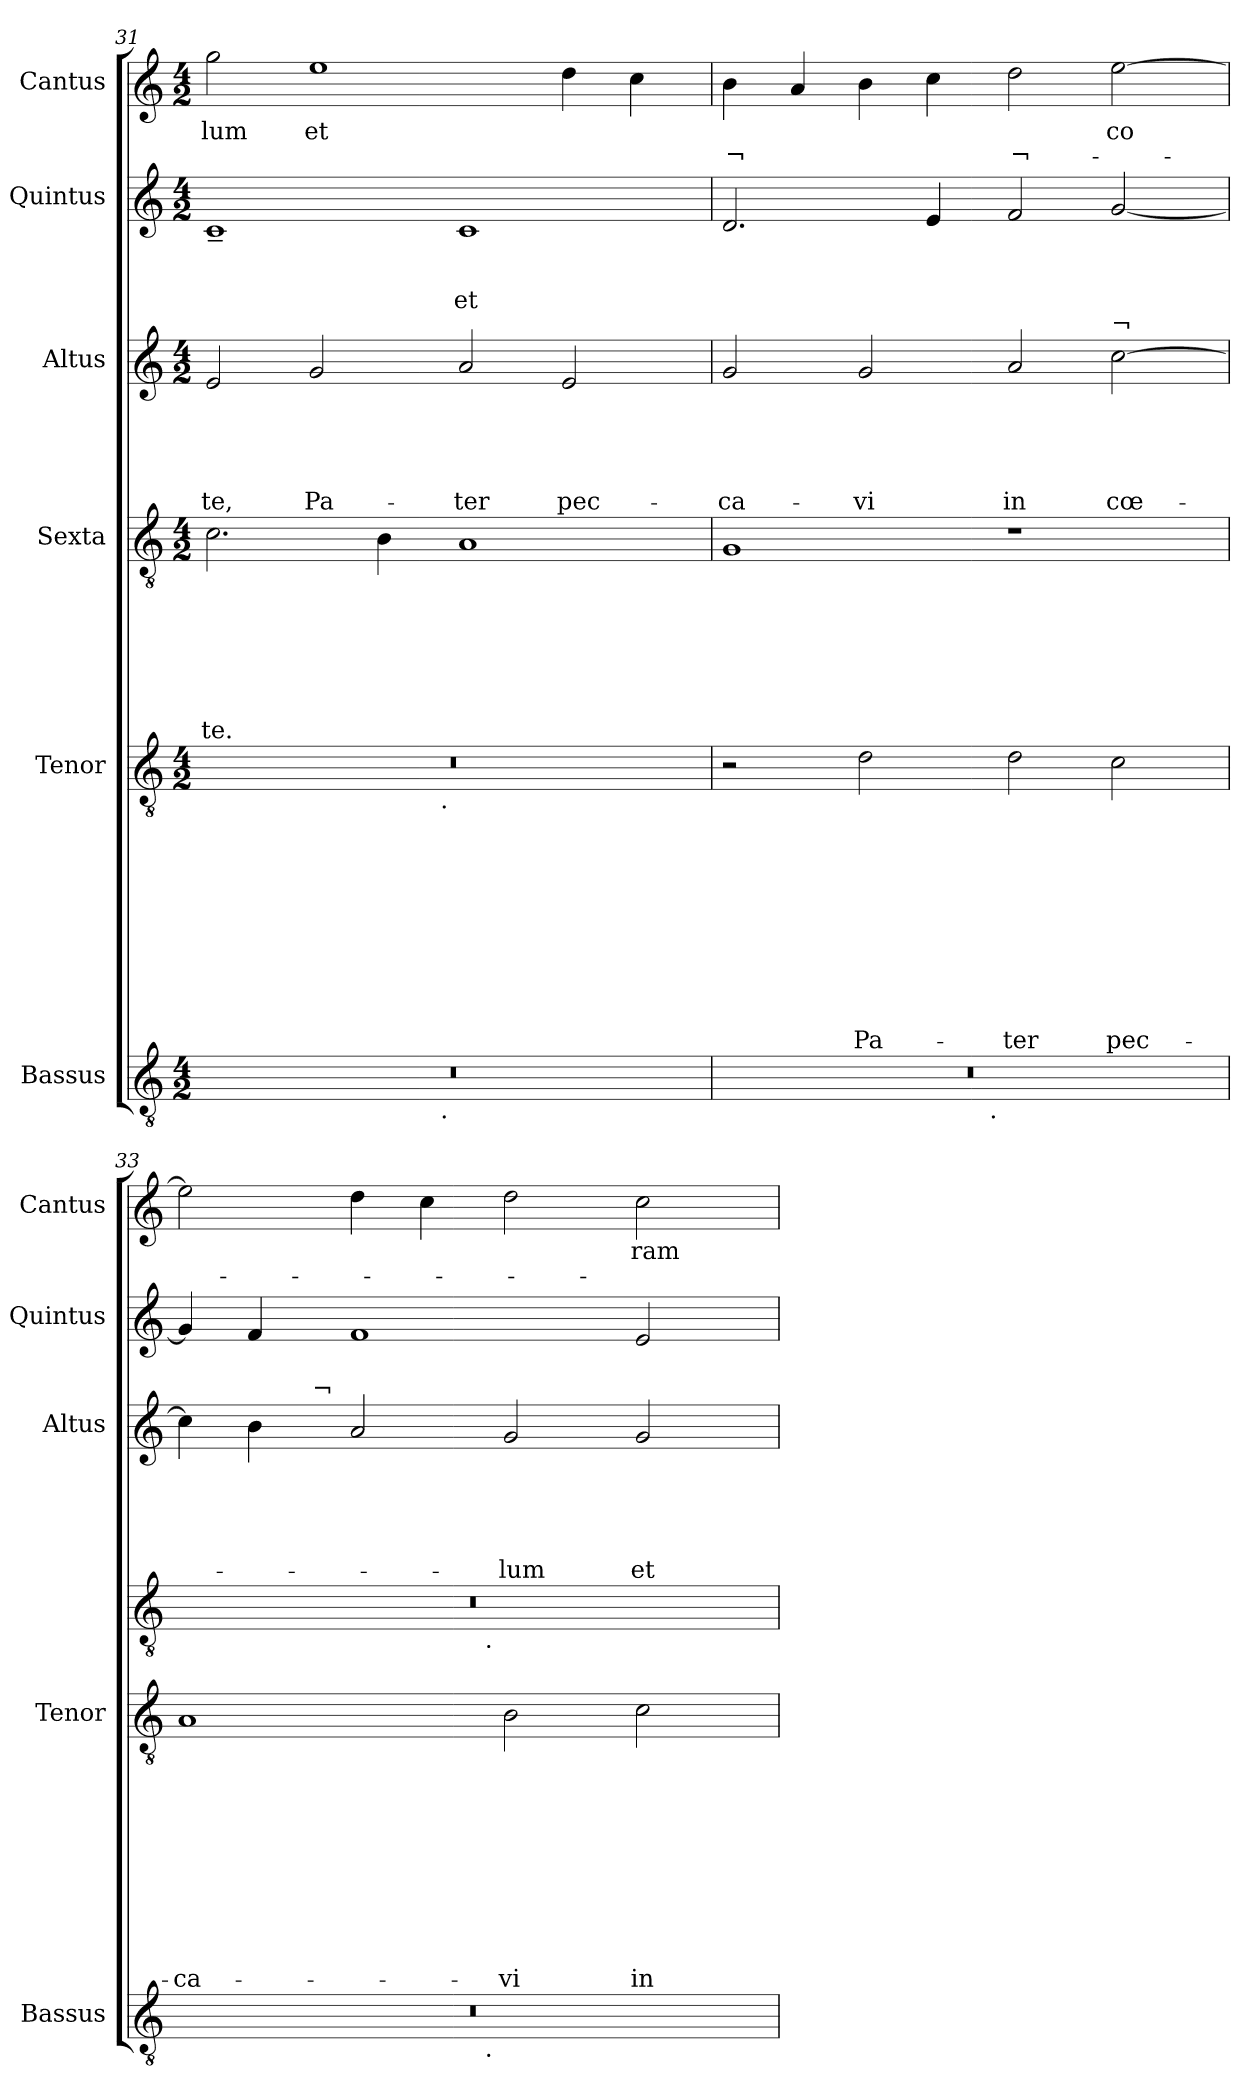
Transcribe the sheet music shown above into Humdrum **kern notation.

**kern	**kern	**text	**text	**text	**text	**text	**text	**text	**text	**text	**text	**kern	**text	**text	**text	**text	**text	**text	**text	**kern	**text	**text	**text	**text	**text	**kern	**text	**text	**text	**kern	**text	**text
*part6	*part5	*part5	*part5	*part5	*part5	*part5	*part5	*part5	*part5	*part5	*part5	*part4	*part4	*part4	*part4	*part4	*part4	*part4	*part4	*part3	*part3	*part3	*part3	*part3	*part3	*part2	*part2	*part2	*part2	*part1	*part1	*part1
*staff6	*staff5	*staff5	*staff5	*staff5	*staff5	*staff5	*staff5	*staff5	*staff5	*staff5	*staff5	*staff4	*staff4	*staff4	*staff4	*staff4	*staff4	*staff4	*staff4	*staff3	*staff3	*staff3	*staff3	*staff3	*staff3	*staff2	*staff2	*staff2	*staff2	*staff1	*staff1	*staff1
*I"Bassus	*I"Tenor	*	*	*	*	*	*	*	*	*	*	*I"Sexta	*	*	*	*	*	*	*	*I"Altus	*	*	*	*	*	*I"Quintus	*	*	*	*I"Cantus	*	*
*I'Bassus	*I'Tenor	*	*	*	*	*	*	*	*	*	*	*	*	*	*	*	*	*	*	*I'Altus	*	*	*	*	*	*I'Quintus	*	*	*	*I'Cantus	*	*
!!LO:PB:g=z
*clefGv2	*clefGv2	*	*	*	*	*	*	*	*	*	*	*clefGv2	*	*	*	*	*	*	*	*clefG2	*	*	*	*	*	*clefG2	*	*	*	*clefG2	*	*
*k[]	*k[]	*	*	*	*	*	*	*	*	*	*	*k[]	*	*	*	*	*	*	*	*k[]	*	*	*	*	*	*k[]	*	*	*	*k[]	*	*
*C:	*C:	*	*	*	*	*	*	*	*	*	*	*C:	*	*	*	*	*	*	*	*C:	*	*	*	*	*	*C:	*	*	*	*C:	*	*
*M4/2	*M4/2	*	*	*	*	*	*	*	*	*	*	*M4/2	*	*	*	*	*	*	*	*M4/2	*	*	*	*	*	*M4/2	*	*	*	*M4/2	*	*
=31	=31	=31	=31	=31	=31	=31	=31	=31	=31	=31	=31	=31	=31	=31	=31	=31	=31	=31	=31	=31	=31	=31	=31	=31	=31	=31	=31	=31	=31	=31	=31	=31
!	!	!	!	!	!	!	!	!	!	!	!	!	!	!	!	!	!	!	!LO:LY:b	!	!	!	!	!	!LO:LY:b	!	!	!	!	!	!LO:LY:b	!
*^	*^	*	*	*	*	*	*	*	*	*	*	*	*	*	*	*	*	*	*	*	*	*	*	*	*	*	*	*	*	*	*	*
0r	2ryy	0r	2ryy	.	.	.	.	.	.	.	.	.	.	2.c\	.	.	.	.	.	.	te.	2e/	.	.	.	.	te,	1c~<	.	.	.	2gg\	-lum	.
!	!	!	!	!	!	!	!	!	!	!	!	!	!	!	!	!	!	!	!	!	!	!	!	!	!	!	!LO:LY:b	!	!	!	!	!	!LO:LY:b	!
.	4...ryy	.	4...ryy	.	.	.	.	.	.	.	.	.	.	.	.	.	.	.	.	.	.	2g/	.	.	.	.	Pa-	.	.	.	.	1ee	et	.
.	.	.	.	.	.	.	.	.	.	.	.	.	.	4B\	.	.	.	.	.	.	.	.	.	.	.	.	.	.	.	.	.	.	.	.
!	!	!	!LO:TX:b:t=.	!	!	!	!	!	!	!	!	!	!	!	!	!	!	!	!	!	!	!	!	!	!	!	!	!	!	!	!	!	!	!
!	!LO:TX:b:t=.	!	!	!	!	!	!	!	!	!	!	!	!	!	!	!	!	!	!	!	!	!	!	!	!	!	!	!	!	!	!	!	!	!
.	1ryy	.	1ryy	.	.	.	.	.	.	.	.	.	.	.	.	.	.	.	.	.	.	.	.	.	.	.	.	.	.	.	.	.	.	.
!	!	!	!	!	!	!	!	!	!	!	!	!	!	!	!	!	!	!	!	!	!	!	!	!	!	!	!LO:LY:b	!	!	!	!LO:LY:b	!	!	!
.	.	.	.	.	.	.	.	.	.	.	.	.	.	1A	.	.	.	.	.	.	.	2a/	.	.	.	.	-ter	1c	.	.	et	.	.	.
!	!	!	!	!	!	!	!	!	!	!	!	!	!	!	!	!	!	!	!	!	!	!	!	!	!	!	!LO:LY:b	!	!	!	!	!	!	!
.	.	.	.	.	.	.	.	.	.	.	.	.	.	.	.	.	.	.	.	.	.	2e/	.	.	.	.	pec-	.	.	.	.	4dd\	.	.
.	.	.	.	.	.	.	.	.	.	.	.	.	.	.	.	.	.	.	.	.	.	.	.	.	.	.	.	.	.	.	.	4cc\	.	.
.	32ryy	.	32ryy	.	.	.	.	.	.	.	.	.	.	.	.	.	.	.	.	.	.	.	.	.	.	.	.	.	.	.	.	.	.	.
=32	=32	=32	=32	=32	=32	=32	=32	=32	=32	=32	=32	=32	=32	=32	=32	=32	=32	=32	=32	=32	=32	=32	=32	=32	=32	=32	=32	=32	=32	=32	=32	=32	=32	=32
!	!	!	!	!	!	!	!	!	!	!	!	!	!	!	!	!	!	!	!	!	!	!	!	!	!	!	!LO:LY:b	!	!	!	!	!	!	!LO:LY:b
*	*	*v	*v	*	*	*	*	*	*	*	*	*	*	*	*	*	*	*	*	*	*	*	*	*	*	*	*	*	*	*	*	*	*	*
0r	2ryy	2r	.	.	.	.	.	.	.	.	.	.	1G	.	.	.	.	.	.	.	2g/	.	.	.	.	-ca-	2.d/	.	.	.	4b\	.	¬
.	.	.	.	.	.	.	.	.	.	.	.	.	.	.	.	.	.	.	.	.	.	.	.	.	.	.	.	.	.	.	4a/	.	.
!	!	!	!	!	!	!	!	!	!	!	!	!LO:LY:b	!	!	!	!	!	!	!	!	!	!	!	!	!	!LO:LY:b	!	!	!	!	!	!	!
.	4...ryy	2d\	.	.	.	.	.	.	.	.	.	Pa-	.	.	.	.	.	.	.	.	2g/	.	.	.	.	-vi	.	.	.	.	4b\	.	.
.	.	.	.	.	.	.	.	.	.	.	.	.	.	.	.	.	.	.	.	.	.	.	.	.	.	.	4e/	.	.	.	4cc\	.	.
!	!LO:TX:b:t=.	!	!	!	!	!	!	!	!	!	!	!	!	!	!	!	!	!	!	!	!	!	!	!	!	!	!	!	!	!	!	!	!
.	1ryy	.	.	.	.	.	.	.	.	.	.	.	.	.	.	.	.	.	.	.	.	.	.	.	.	.	.	.	.	.	.	.	.
!	!	!	!	!	!	!	!	!	!	!	!	!LO:LY:b	!	!	!	!	!	!	!	!	!	!	!	!	!	!LO:LY:b	!	!	!	!	!	!	!LO:LY:b:rj
.	.	2d\	.	.	.	.	.	.	.	.	.	-ter	1r	.	.	.	.	.	.	.	2a/	.	.	.	.	in	2f/	.	.	.	2dd\	.	¬-
!	!	!	!	!	!	!	!	!	!	!	!	!	!	!	!	!	!	!	!	!	!LO:TX:a:t=¬	!	!	!	!	!	!	!	!	!	!	!	!
!	!	!	!	!	!	!	!	!	!	!	!	!LO:LY:b	!	!	!	!	!	!	!	!	!	!	!	!	!	!LO:LY:b	!	!	!	!	!	!LO:LY:b	!
.	.	2c\	.	.	.	.	.	.	.	.	.	pec-	.	.	.	.	.	.	.	.	[>2cc\	.	.	.	.	cœ-	[<2g/	.	.	.	[>2ee\	co	.
.	32ryy	.	.	.	.	.	.	.	.	.	.	.	.	.	.	.	.	.	.	.	.	.	.	.	.	.	.	.	.	.	.	.	.
=33	=33	=33	=33	=33	=33	=33	=33	=33	=33	=33	=33	=33	=33	=33	=33	=33	=33	=33	=33	=33	=33	=33	=33	=33	=33	=33	=33	=33	=33	=33	=33	=33	=33
!	!	!	!	!	!	!	!	!	!	!	!	!LO:LY:b	!	!	!	!	!	!	!	!	!	!	!	!	!	!	!	!	!	!	!	!	!
*	*	*	*	*	*	*	*	*	*	*	*	*	*^	*	*	*	*	*	*	*	*^	*	*	*	*	*	*	*	*	*	*	*	*
0r	2ryy	1A	.	.	.	.	.	.	.	.	.	-ca-	0r	2ryy	.	.	.	.	.	.	.	4cc\]	4ryy	.	.	.	.	.	4g/]	.	.	.	2ee\]	.	.
.	.	.	.	.	.	.	.	.	.	.	.	.	.	.	.	.	.	.	.	.	.	4b\	8ryy	.	.	.	.	.	4f/	.	.	.	.	.	.
.	.	.	.	.	.	.	.	.	.	.	.	.	.	.	.	.	.	.	.	.	.	.	32ryy	.	.	.	.	.	.	.	.	.	.	.	.
!	!	!	!	!	!	!	!	!	!	!	!	!	!	!	!	!	!	!	!	!	!	!	!LO:TX:a:t=¬	!	!	!	!	!	!	!	!	!	!	!	!
.	.	.	.	.	.	.	.	.	.	.	.	.	.	.	.	.	.	.	.	.	.	.	1ryy	.	.	.	.	.	.	.	.	.	.	.	.
.	4...ryy	.	.	.	.	.	.	.	.	.	.	.	.	4...ryy	.	.	.	.	.	.	.	2a/	.	.	.	.	.	.	1f	.	.	.	4dd\	.	.
.	.	.	.	.	.	.	.	.	.	.	.	.	.	.	.	.	.	.	.	.	.	.	.	.	.	.	.	.	.	.	.	.	4cc\	.	.
!	!	!	!	!	!	!	!	!	!	!	!	!	!	!LO:TX:b:t=.	!	!	!	!	!	!	!	!	!	!	!	!	!	!	!	!	!	!	!	!	!
!	!LO:TX:b:t=.	!	!	!	!	!	!	!	!	!	!	!	!	!	!	!	!	!	!	!	!	!	!	!	!	!	!	!	!	!	!	!	!	!	!
.	1ryy	.	.	.	.	.	.	.	.	.	.	.	.	1ryy	.	.	.	.	.	.	.	.	.	.	.	.	.	.	.	.	.	.	.	.	.
!	!	!	!	!	!	!	!	!	!	!	!	!LO:LY:b	!	!	!	!	!	!	!	!	!	!	!	!	!	!	!	!LO:LY:b	!	!	!	!	!	!	!
.	.	2B\	.	.	.	.	.	.	.	.	.	-vi	.	.	.	.	.	.	.	.	.	2g/	.	.	.	.	.	-lum	.	.	.	.	2dd\	.	.
.	.	.	.	.	.	.	.	.	.	.	.	.	.	.	.	.	.	.	.	.	.	.	2ryy	.	.	.	.	.	.	.	.	.	.	.	.
!	!	!	!	!	!	!	!	!	!	!	!	!LO:LY:b	!	!	!	!	!	!	!	!	!	!	!	!	!	!	!	!LO:LY:b	!	!	!	!	!	!LO:LY:b	!
.	.	2c\	.	.	.	.	.	.	.	.	.	in	.	.	.	.	.	.	.	.	.	2g/	.	.	.	.	.	et	2e/	.	.	.	2cc\	ram	.
.	.	.	.	.	.	.	.	.	.	.	.	.	.	.	.	.	.	.	.	.	.	.	16.ryy	.	.	.	.	.	.	.	.	.	.	.	.
.	32ryy	.	.	.	.	.	.	.	.	.	.	.	.	32ryy	.	.	.	.	.	.	.	.	.	.	.	.	.	.	.	.	.	.	.	.	.
*	*	*	*	*	*	*	*	*	*	*	*	*	*v	*v	*	*	*	*	*	*	*	*	*	*	*	*	*	*	*	*	*	*	*	*	*
*v	*v	*	*	*	*	*	*	*	*	*	*	*	*	*	*	*	*	*	*	*	*v	*v	*	*	*	*	*	*	*	*	*	*	*	*
=	=	=	=	=	=	=	=	=	=	=	=	=	=	=	=	=	=	=	=	=	=	=	=	=	=	=	=	=	=	=	=	=
*-	*-	*-	*-	*-	*-	*-	*-	*-	*-	*-	*-	*-	*-	*-	*-	*-	*-	*-	*-	*-	*-	*-	*-	*-	*-	*-	*-	*-	*-	*-	*-	*-
